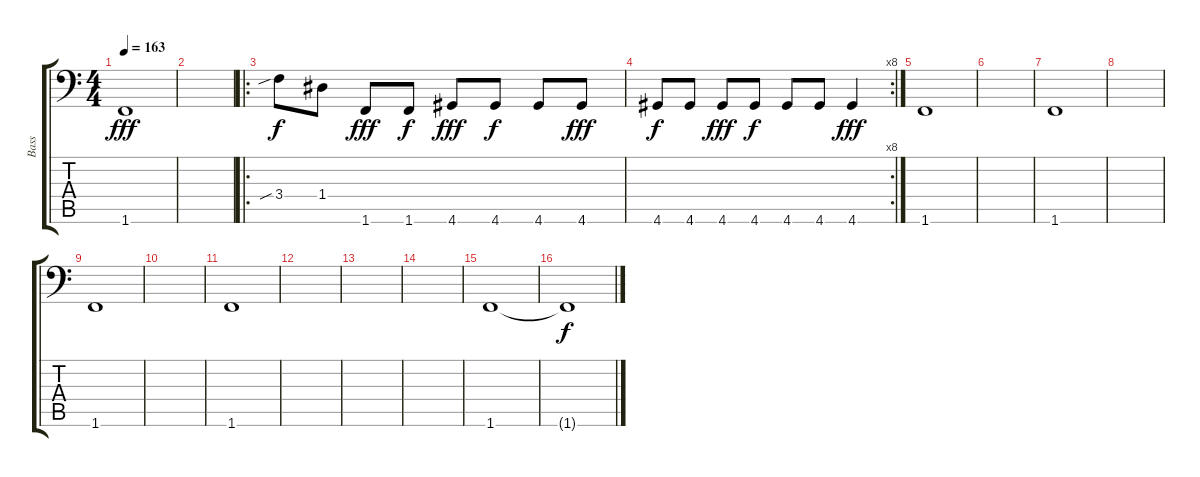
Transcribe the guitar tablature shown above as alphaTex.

\track ("Bass" "Bass") {instrument electricbassfinger}
\staff {score tabs}
\tuning (E3 B2 G2 D2 A1 E1) {hide}
\ts (4 4)
\tempo 163
\clef f4
\ks c
1.6.1{dy fff} |
|
\ro
3.4{sib}.8{dy f} 1.4.8 1.6.8{dy fff} 1.6.8{dy f} 4.6.8{dy fff} 4.6.8{dy f} 4.6.8 4.6.8{dy fff} |
\rc 8
4.6.8{dy f} 4.6.8 4.6.8{dy fff} 4.6.8{dy f} 4.6.8 4.6.8 4.6.4{dy fff} |
1.6.1 |
|
1.6.1 |
|
1.6.1 |
|
1.6.1 |
|
|
|
1.6.1 |
1.6{t}.1{dy f}
